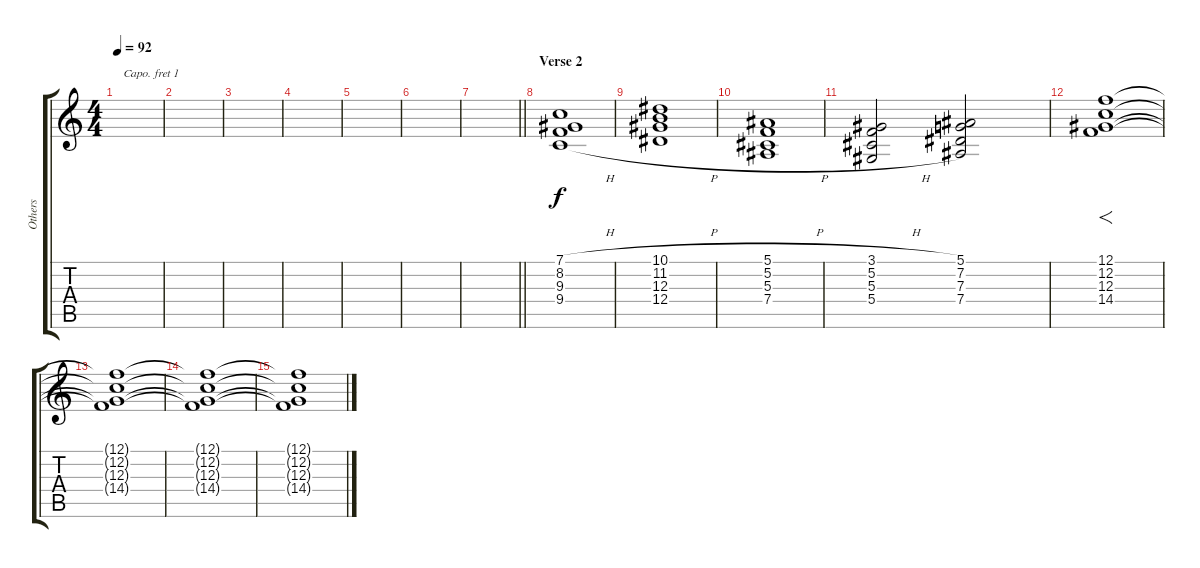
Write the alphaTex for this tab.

\track ("Others" "Others") {instrument stringensemble1}
\staff {score tabs}
\capo 1
\tuning (E4 B3 G3 D3 A2 E2) {hide}
\ts (4 4)
\tempo 92
\clef g2
\ks c
|
|
|
|
|
|
\barLineRight lightlight
|
\section ("" "Verse 2")
(7.1{h} 8.2{h} 9.3{h} 9.4{h}).1 |
(10.1{h} 11.2{h} 12.3{h} 12.4{h}).1 |
(5.1{h} 5.2{h} 5.3{h} 7.4{h}).1 |
(3.1{h} 5.2{h} 5.3{h} 5.4{h}).2 (5.1 7.2 7.3 7.4).2 |
(12.1 12.2 12.3 14.4).1{f} |
(12.1{t} 12.2{t} 12.3{t} 14.4{t}).1 |
(12.1{t} 12.2{t} 12.3{t} 14.4{t}).1 |
(12.1{t} 12.2{t} 12.3{t} 14.4{t}).1
